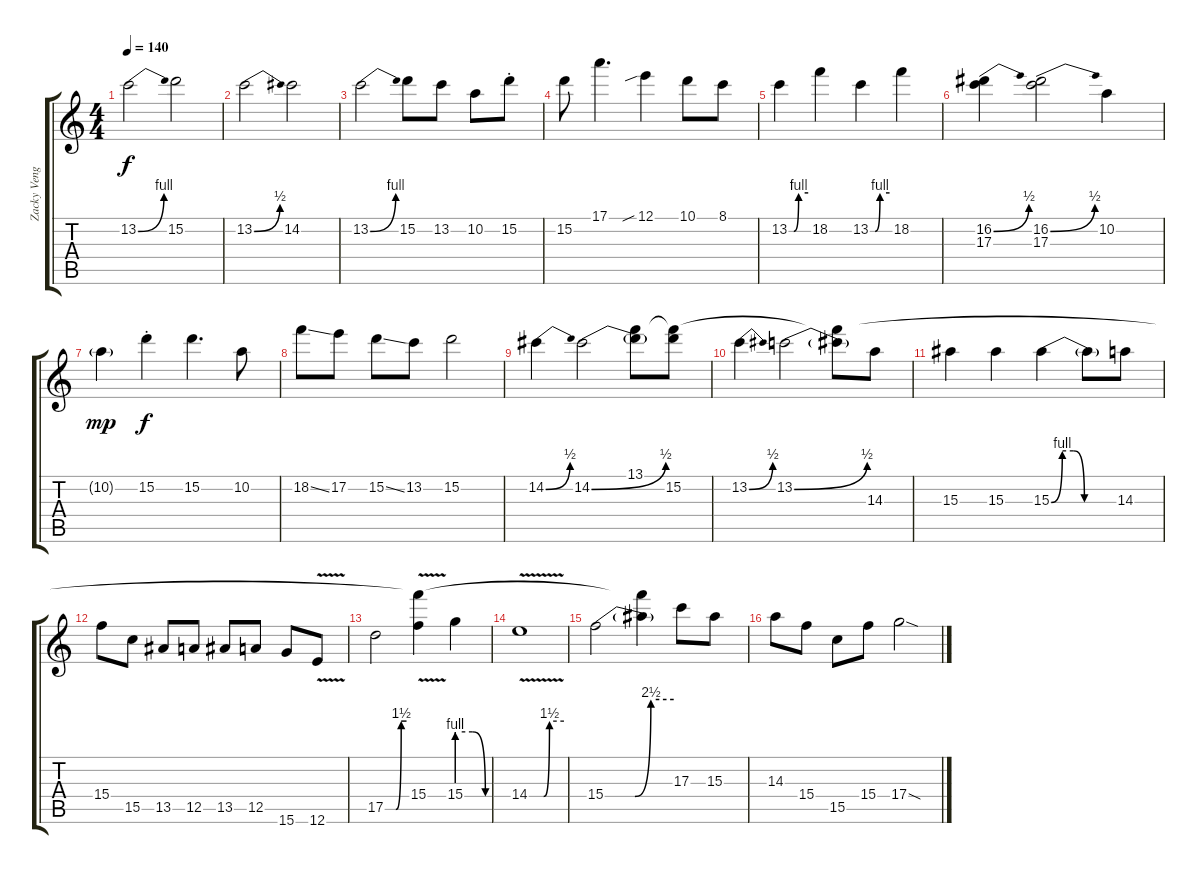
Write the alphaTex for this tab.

\track ("Zacky Vengeance (acoustic rythm)" "Zacky Veng") {instrument electricguitarclean}
\staff {score tabs}
\tuning (E4 B3 G3 D3 A2 E2) {hide}
\ts (4 4)
\tempo 140
\clef g2
\ks c
13.2{be (bend 0 0 60 4)}.2{dy f instrument electricguitarclean} 15.2.2 |
13.2{be (bend 0 0 60 2)}.2 14.2.2 |
13.2{be (bend 0 0 60 4)}.2 15.2.8 13.2.8 10.2.8 15.2{st}.8 |
15.2.8 17.1.4{d} 12.1{sib}.4 10.1.8 8.1.8 |
13.2{be (custom 0 0 15 0 30 4 60 4)}.4 18.2.4 13.2{be (custom 0 0 15 0 30 4 60 4)}.4 18.2.4 |
(16.2{be (bend 0 0 60 2)} 17.3).4 (16.2{be (bend 0 0 60 2)} 17.3).2 10.2.4 |
10.2{g}.4{dy mp} 15.2{st}.4{dy f} 15.2.4{d} 10.2.8 |
18.2{ss}.8 17.2.8 15.2{ss}.8 13.2.8 15.2.2 |
14.2{be (bend 0 0 60 2)}.4 14.2{be (bend 0 0 60 2)}.2 (13.1 14.2{t}).8 (13.1{t} 15.2).8 |
13.2{be (bend 0 0 60 2)}.4 13.2{be (bend 0 0 60 2)}.2 (13.1{t} 13.2{t}).8 14.3.8 |
15.3.4 15.3.4 15.3{be (custom 0 0 10 4 20 4 30 0 60 0)}.4 15.3{t}.8 14.3.8 |
15.4.8 15.5.8 13.5.8 12.5.8 13.5.8 12.5.8 15.6.8 12.6{v}.8 |
17.5{be (custom 0 0 15 0 30 0 45 6 60 6)}.2 (13.1{t} 15.4{v}).4 15.4{be (custom 0 4 30 4 55 0 60 0)}.4 |
14.4{be (custom 0 0 25 0 35 6 60 6) v}.1 |
15.4{be (custom 0 0 26 0 40 10 60 10)}.2 (13.1{t} 15.4{t}).4 17.3.8 15.3.8 |
14.3.8 15.4.8 15.5.8 15.4.8 17.4{sod}.2
